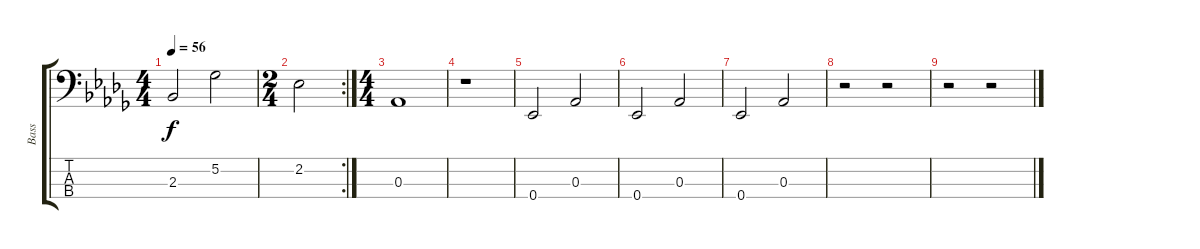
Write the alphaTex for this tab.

\track ("Bass" "Bass") {instrument fretlessbass}
\staff {score tabs}
\tuning (Gb2 Db2 Ab1 Eb1) {hide}
\ts (4 4)
\tempo 56
\clef f4
\ks bbminor
2.3.2{dy f} 5.2.2 |
\rc 2
\ts (2 4)
2.2.2 |
\ts (4 4)
0.3.1 |
r.1 |
0.4.2 0.3.2 |
0.4.2 0.3.2 |
0.4.2 0.3.2 |
r.2 r.2 |
r.2 r.2
